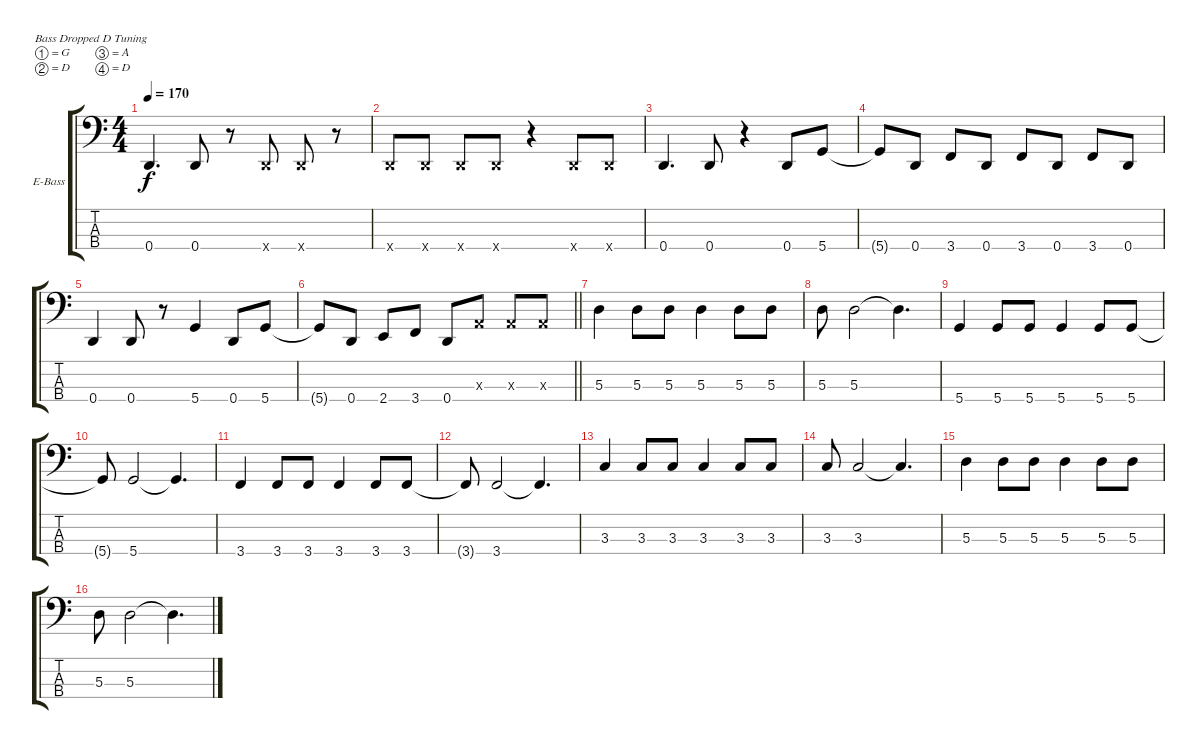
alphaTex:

\bracketExtendMode groupsimilarinstruments
\firstSystemTrackNameOrientation horizontal
\otherSystemsTrackNameOrientation horizontal
\track ("Electric Bass" "E-Bass") {instrument electricbassfinger}
\staff {score tabs}
\tuning (G2 D2 A1 D1)
\ts (4 4)
\tempo 170
\clef f4
\ks c
0.4.4{d dy f} 0.4.8 r.8 0.4{x}.8 0.4{x}.8 r.8 |
0.4{x}.8 0.4{x}.8 0.4{x}.8 0.4{x}.8 r.4 0.4{x}.8 0.4{x}.8 |
0.4.4{d} 0.4.8 r.4 0.4.8 5.4.8 |
5.4{t}.8 0.4.8 3.4.8 0.4.8 3.4.8 0.4.8 3.4.8 0.4.8 |
0.4.4 0.4.8 r.8 5.4.4 0.4.8 5.4.8 |
\barLineRight lightlight
5.4{t}.8 0.4.8 2.4.8 3.4.8 0.4.8 0.3{x}.8 0.3{x}.8 0.3{x}.8 |
5.3.4 5.3.8 5.3.8 5.3.4 5.3.8 5.3.8 |
5.3.8 5.3.2 5.3{t}.4{d} |
5.4.4 5.4.8 5.4.8 5.4.4 5.4.8 5.4.8 |
5.4{t}.8 5.4.2 5.4{t}.4{d} |
3.4.4 3.4.8 3.4.8 3.4.4 3.4.8 3.4.8 |
3.4{t}.8 3.4.2 3.4{t}.4{d} |
3.3.4 3.3.8 3.3.8 3.3.4 3.3.8 3.3.8 |
3.3.8 3.3.2 3.3{t}.4{d} |
5.3.4 5.3.8 5.3.8 5.3.4 5.3.8 5.3.8 |
5.3.8 5.3.2 5.3{t}.4{d}
